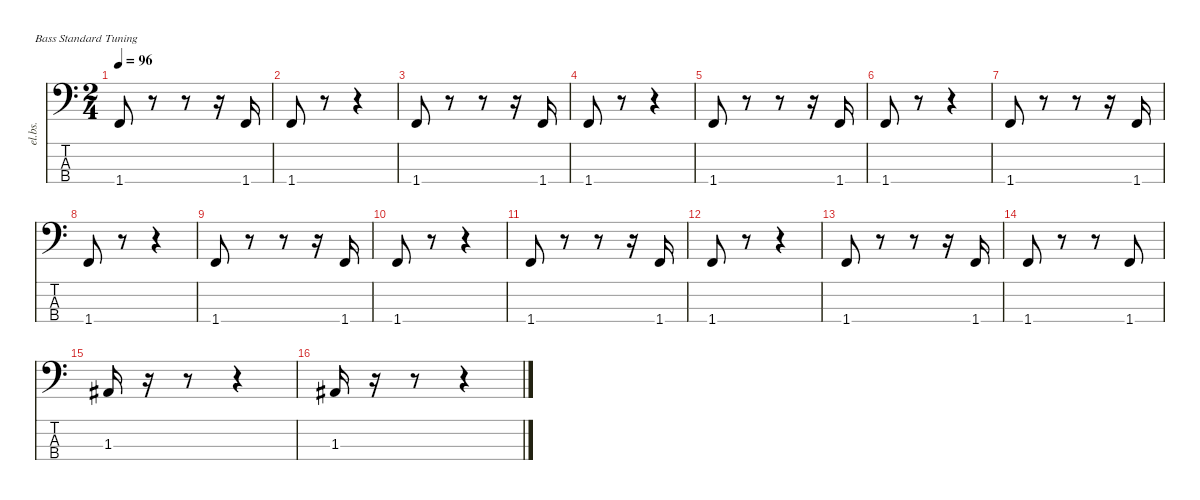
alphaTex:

\defaultSystemsLayout 4
\hideDynamics
\bracketExtendMode nobrackets
\otherSystemsTrackNameOrientation horizontal
\track ("Bass" "el.bs.") {instrument electricbassfinger}
\staff {score tabs}
\tuning (G2 D2 A1 E1)
\ts (2 4)
\tempo 96
\clef f4
\ks c
1.4.8{dy f beam Up} r.8{beam Up} r.8{beam Up} r.16{beam Up} 1.4.16{beam Up} |
1.4.8{beam Up} r.8{beam Up} r.4{beam Up} |
1.4.8{beam Up} r.8{beam Up} r.8{beam Up} r.16{beam Up} 1.4.16{beam Up} |
1.4.8{beam Up} r.8{beam Up} r.4{beam Up} |
1.4.8{beam Up} r.8{beam Up} r.8{beam Up} r.16{beam Up} 1.4.16{beam Up} |
1.4.8{beam Up} r.8{beam Up} r.4{beam Up} |
1.4.8{beam Up} r.8{beam Up} r.8{beam Up} r.16{beam Up} 1.4.16{beam Up} |
1.4.8{beam Up} r.8{beam Up} r.4{beam Up} |
1.4.8{beam Up} r.8{beam Up} r.8{beam Up} r.16{beam Up} 1.4.16{beam Up} |
1.4.8{beam Up} r.8{beam Up} r.4{beam Up} |
1.4.8{beam Up} r.8{beam Up} r.8{beam Up} r.16{beam Up} 1.4.16{beam Up} |
1.4.8{beam Up} r.8{beam Up} r.4{beam Up} |
1.4.8{beam Up} r.8{beam Up} r.8{beam Up} r.16{beam Up} 1.4.16{beam Up} |
1.4.8{beam Up} r.8{beam Up} r.8{beam Up} 1.4.8{beam Up} |
1.3{acc #}.16{beam Up} r.16{beam Up} r.8{beam Up} r.4{beam Up} |
1.3{acc #}.16{beam Up} r.16{beam Up} r.8{beam Up} r.4{beam Up}
